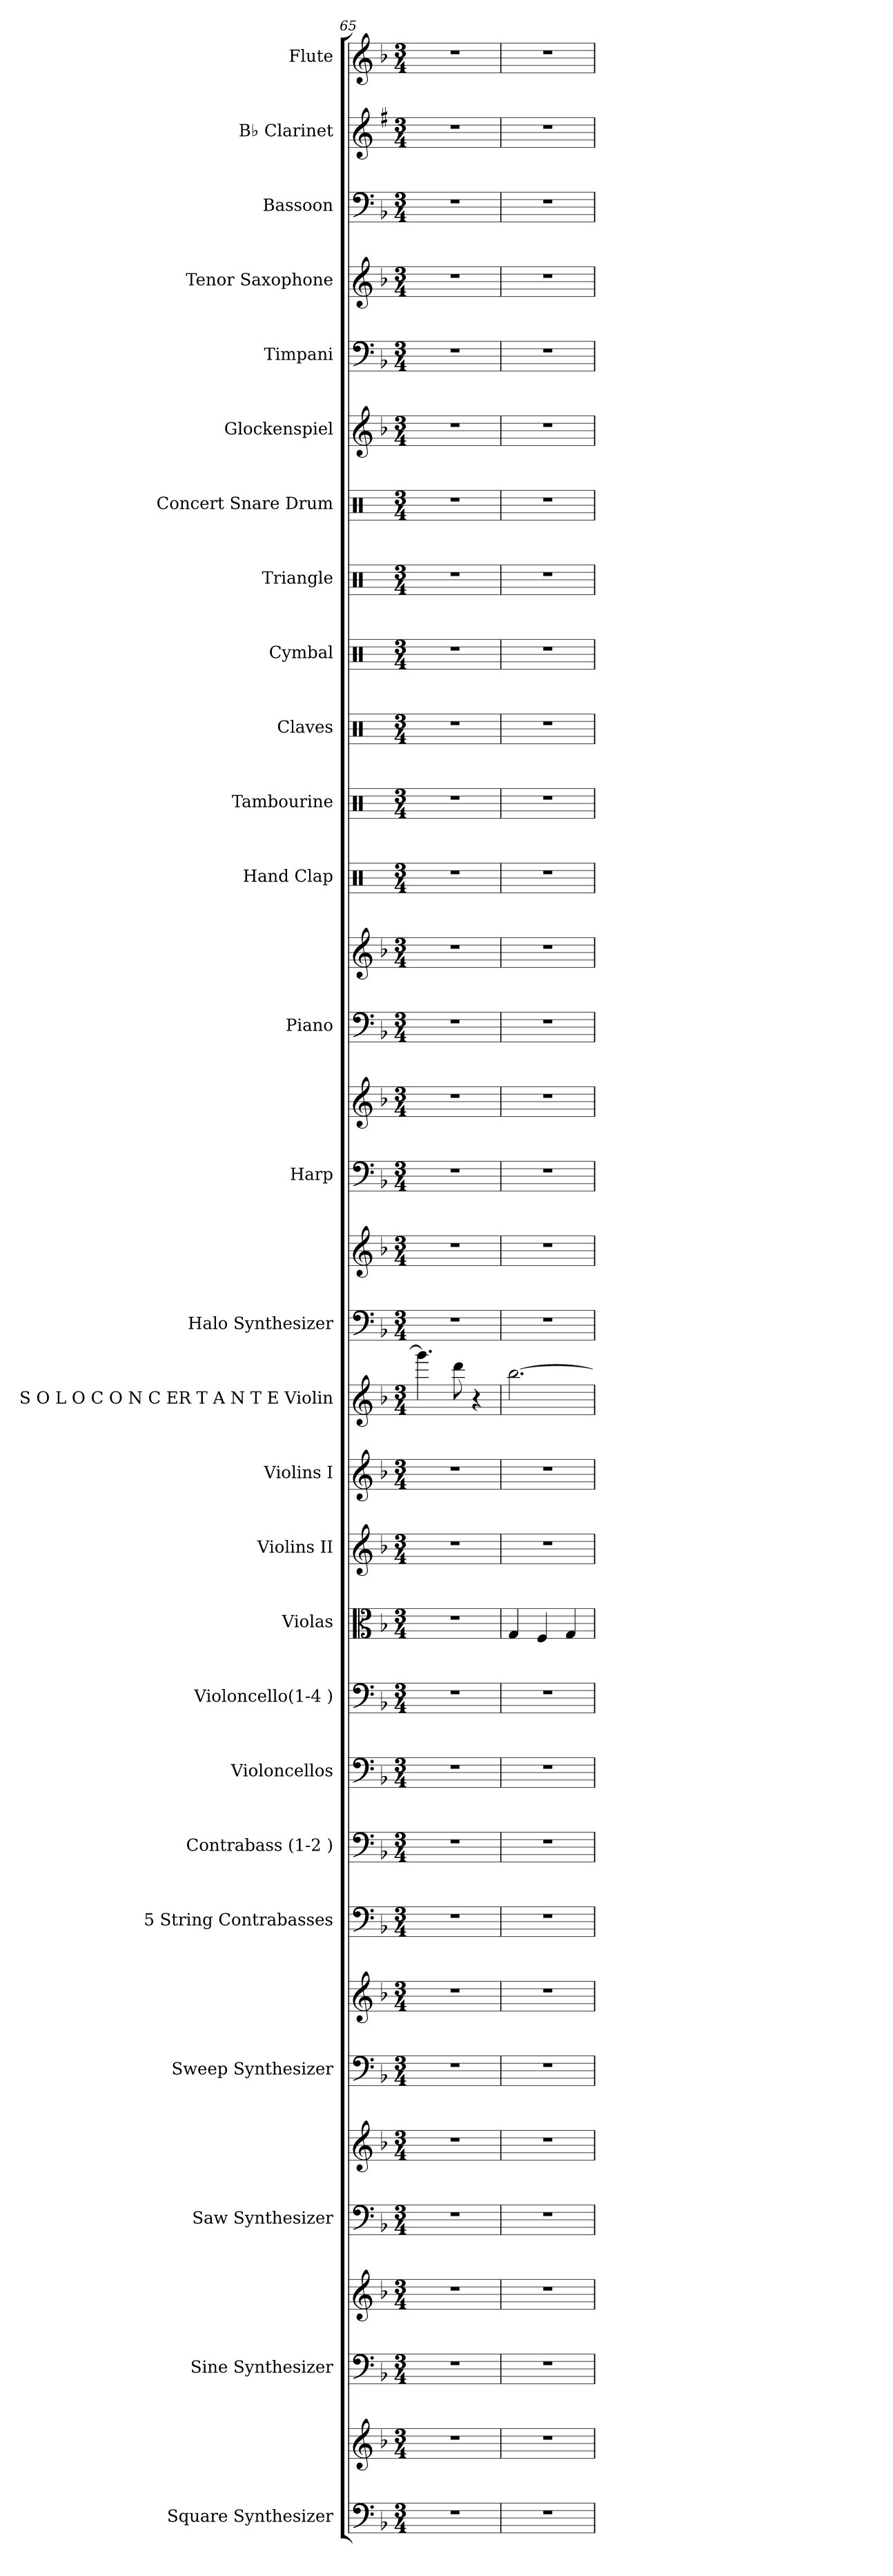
**kern	**kern	**kern	**kern	**kern	**kern	**kern	**kern	**kern	**kern	**kern	**kern	**kern	**kern	**kern	**kern	**kern	**kern	**kern	**kern	**kern	**kern	**kern	**kern	**kern	**kern	**kern	**kern	**kern	**kern	**kern	**kern	**kern	**kern
*part27	*part27	*part26	*part26	*part25	*part25	*part24	*part24	*part23	*part22	*part21	*part20	*part19	*part18	*part17	*part16	*part15	*part15	*part14	*part14	*part13	*part13	*part12	*part11	*part10	*part9	*part8	*part7	*part6	*part5	*part4	*part3	*part2	*part1
*staff34	*staff33	*staff32	*staff31	*staff30	*staff29	*staff28	*staff27	*staff26	*staff25	*staff24	*staff23	*staff22	*staff21	*staff20	*staff19	*staff18	*staff17	*staff16	*staff15	*staff14	*staff13	*staff12	*staff11	*staff10	*staff9	*staff8	*staff7	*staff6	*staff5	*staff4	*staff3	*staff2	*staff1
*I"Square Synthesizer	*	*I"Sine Synthesizer	*	*I"Saw Synthesizer	*	*I"Sweep Synthesizer	*	*I"5 String  Contrabasses	*I"Contrabass  (1-2 )	*I"Violoncellos	*I"Violoncello(1-4 )	*I"Violas	*I"Violins  II	*I"Violins  I	*I"S  O  L  O   C O N C ER T A N T E  Violin	*I"Halo Synthesizer	*	*I"Harp	*	*I"Piano	*	*I"Hand Clap	*I"Tambourine	*I"Claves	*I"Cymbal	*I"Triangle	*I"Concert Snare Drum	*I"Glockenspiel	*I"Timpani	*I"Tenor Saxophone	*I"Bassoon	*I"B♭ Clarinet	*I"Flute
*I'Synth.	*	*I'Synth.	*	*I'Synth.	*	*I'Synth.	*	*I'5  Str   Cbs.	*I'Cb.  (1-2 )	*I'Vcs.	*I'Vc.  (1-4 )	*I'Vlas.	*I'Vlns.  II	*I'Vlns.I	*I'S   O  L   O    Vln.	*I'Synth.	*	*I'Hrp.	*	*I'Pno.	*	*I'Hd. Clp.	*I'Tamb.	*I'Clv.	*I'Cym.	*I'Trgl.	*I'Con. Sn.	*I'Glock.	*I'Timp.	*I'T. Sax.	*I'Bsn.	*I'B♭ Cl.	*I'Fl.
*clefF4	*clefG2	*clefF4	*clefG2	*clefF4	*clefG2	*clefF4	*clefG2	*clefF4	*clefF4	*clefF4	*clefF4	*clefC3	*clefG2	*clefG2	*clefG2	*clefF4	*clefG2	*clefF4	*clefG2	*clefF4	*clefG2	*clefX	*clefX	*clefX	*clefX	*clefX	*clefX	*clefG2	*clefF4	*clefG2	*clefF4	*clefG2	*clefG2
*	*	*	*	*	*	*	*	*ITrd7c12	*ITrd7c12	*	*	*	*	*	*	*	*	*	*	*	*	*	*	*	*	*	*	*ITrd-14c-24	*	*ITrd8c14	*	*ITrd1c2	*
*k[b-]	*k[b-]	*k[b-]	*k[b-]	*k[b-]	*k[b-]	*k[b-]	*k[b-]	*k[b-]	*k[b-]	*k[b-]	*k[b-]	*k[b-]	*k[b-]	*k[b-]	*k[b-]	*k[b-]	*k[b-]	*k[b-]	*k[b-]	*k[b-]	*k[b-]	*k[]	*k[]	*k[]	*k[]	*k[]	*k[]	*k[b-]	*k[b-]	*k[b-]	*k[b-]	*k[b-]	*k[b-]
*M3/4	*M3/4	*M3/4	*M3/4	*M3/4	*M3/4	*M3/4	*M3/4	*M3/4	*M3/4	*M3/4	*M3/4	*M3/4	*M3/4	*M3/4	*M3/4	*M3/4	*M3/4	*M3/4	*M3/4	*M3/4	*M3/4	*M3/4	*M3/4	*M3/4	*M3/4	*M3/4	*M3/4	*M3/4	*M3/4	*M3/4	*M3/4	*M3/4	*M3/4
=65	=65	=65	=65	=65	=65	=65	=65	=65	=65	=65	=65	=65	=65	=65	=65	=65	=65	=65	=65	=65	=65	=65	=65	=65	=65	=65	=65	=65	=65	=65	=65	=65	=65
2.r	2.r	2.r	2.r	2.r	2.r	2.r	2.r	2.r	2.r	2.r	2.r	2.r	2.r	2.r	4.ggg\]	2.r	2.r	2.r	2.r	2.r	2.r	2.r	2.r	2.r	2.r	2.r	2.r	2.r	2.r	2.r	2.r	2.r	2.r
.	.	.	.	.	.	.	.	.	.	.	.	.	.	.	8ddd\	.	.	.	.	.	.	.	.	.	.	.	.	.	.	.	.	.	.
.	.	.	.	.	.	.	.	.	.	.	.	.	.	.	4r	.	.	.	.	.	.	.	.	.	.	.	.	.	.	.	.	.	.
=66	=66	=66	=66	=66	=66	=66	=66	=66	=66	=66	=66	=66	=66	=66	=66	=66	=66	=66	=66	=66	=66	=66	=66	=66	=66	=66	=66	=66	=66	=66	=66	=66	=66
2.r	2.r	2.r	2.r	2.r	2.r	2.r	2.r	2.r	2.r	2.r	2.r	4G/	2.r	2.r	[2.bb-\	2.r	2.r	2.r	2.r	2.r	2.r	2.r	2.r	2.r	2.r	2.r	2.r	2.r	2.r	2.r	2.r	2.r	2.r
.	.	.	.	.	.	.	.	.	.	.	.	4F/	.	.	.	.	.	.	.	.	.	.	.	.	.	.	.	.	.	.	.	.	.
.	.	.	.	.	.	.	.	.	.	.	.	4G/	.	.	.	.	.	.	.	.	.	.	.	.	.	.	.	.	.	.	.	.	.
=	=	=	=	=	=	=	=	=	=	=	=	=	=	=	=	=	=	=	=	=	=	=	=	=	=	=	=	=	=	=	=	=	=
*-	*-	*-	*-	*-	*-	*-	*-	*-	*-	*-	*-	*-	*-	*-	*-	*-	*-	*-	*-	*-	*-	*-	*-	*-	*-	*-	*-	*-	*-	*-	*-	*-	*-
